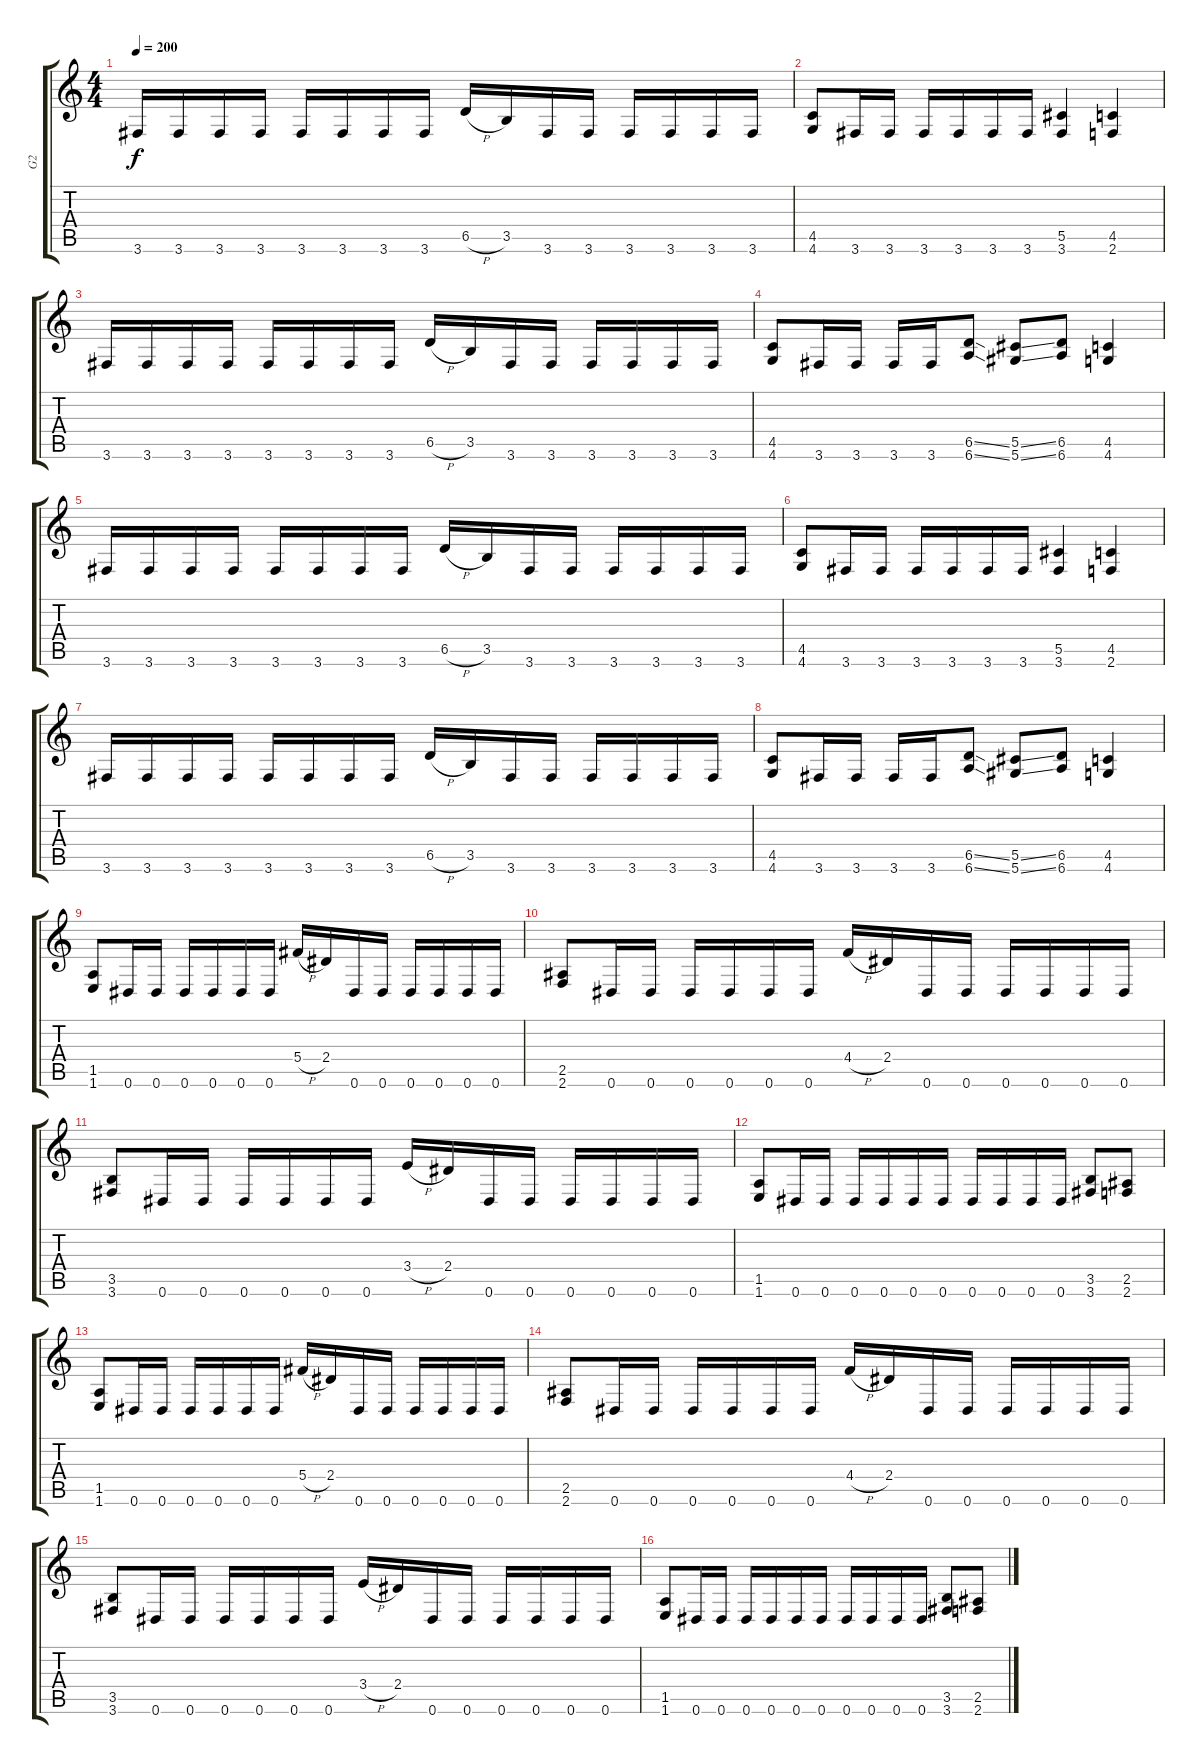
\track ("G2" "G2") {instrument distortionguitar}
\staff {score tabs}
\tuning (Eb4 Bb3 Gb3 Db3 Ab2 Eb2) {hide}
\ts (4 4)
\tempo 200
\clef g2
\ks c
3.6.16{dy f} 3.6.16 3.6.16 3.6.16 3.6.16 3.6.16 3.6.16 3.6.16 6.5{h}.16 3.5.16 3.6.16 3.6.16 3.6.16 3.6.16 3.6.16 3.6.16 |
(4.5 4.6).8 3.6.16 3.6.16 3.6.16 3.6.16 3.6.16 3.6.16 (5.5 3.6).4 (4.5 2.6).4 |
3.6.16 3.6.16 3.6.16 3.6.16 3.6.16 3.6.16 3.6.16 3.6.16 6.5{h}.16 3.5.16 3.6.16 3.6.16 3.6.16 3.6.16 3.6.16 3.6.16 |
(4.5 4.6).8 3.6.16 3.6.16 3.6.16 3.6.16 (6.5{ss} 6.6{ss}).8 (5.5{ss} 5.6{ss}).8 (6.5 6.6).8 (4.5 4.6).4 |
3.6.16 3.6.16 3.6.16 3.6.16 3.6.16 3.6.16 3.6.16 3.6.16 6.5{h}.16 3.5.16 3.6.16 3.6.16 3.6.16 3.6.16 3.6.16 3.6.16 |
(4.5 4.6).8 3.6.16 3.6.16 3.6.16 3.6.16 3.6.16 3.6.16 (5.5 3.6).4 (4.5 2.6).4 |
3.6.16 3.6.16 3.6.16 3.6.16 3.6.16 3.6.16 3.6.16 3.6.16 6.5{h}.16 3.5.16 3.6.16 3.6.16 3.6.16 3.6.16 3.6.16 3.6.16 |
(4.5 4.6).8 3.6.16 3.6.16 3.6.16 3.6.16 (6.5{ss} 6.6{ss}).8 (5.5{ss} 5.6{ss}).8 (6.5 6.6).8 (4.5 4.6).4 |
(1.5 1.6).8 0.6.16 0.6.16 0.6.16 0.6.16 0.6.16 0.6.16 5.4{h}.16 2.4.16 0.6.16 0.6.16 0.6.16 0.6.16 0.6.16 0.6.16 |
(2.5 2.6).8 0.6.16 0.6.16 0.6.16 0.6.16 0.6.16 0.6.16 4.4{h}.16 2.4.16 0.6.16 0.6.16 0.6.16 0.6.16 0.6.16 0.6.16 |
(3.5 3.6).8 0.6.16 0.6.16 0.6.16 0.6.16 0.6.16 0.6.16 3.4{h}.16 2.4.16 0.6.16 0.6.16 0.6.16 0.6.16 0.6.16 0.6.16 |
(1.5 1.6).8 0.6.16 0.6.16 0.6.16 0.6.16 0.6.16 0.6.16 0.6.16 0.6.16 0.6.16 0.6.16 (3.5 3.6).8 (2.5 2.6).8 |
(1.5 1.6).8 0.6.16 0.6.16 0.6.16 0.6.16 0.6.16 0.6.16 5.4{h}.16 2.4.16 0.6.16 0.6.16 0.6.16 0.6.16 0.6.16 0.6.16 |
(2.5 2.6).8 0.6.16 0.6.16 0.6.16 0.6.16 0.6.16 0.6.16 4.4{h}.16 2.4.16 0.6.16 0.6.16 0.6.16 0.6.16 0.6.16 0.6.16 |
(3.5 3.6).8 0.6.16 0.6.16 0.6.16 0.6.16 0.6.16 0.6.16 3.4{h}.16 2.4.16 0.6.16 0.6.16 0.6.16 0.6.16 0.6.16 0.6.16 |
(1.5 1.6).8 0.6.16 0.6.16 0.6.16 0.6.16 0.6.16 0.6.16 0.6.16 0.6.16 0.6.16 0.6.16 (3.5 3.6).8 (2.5 2.6).8
